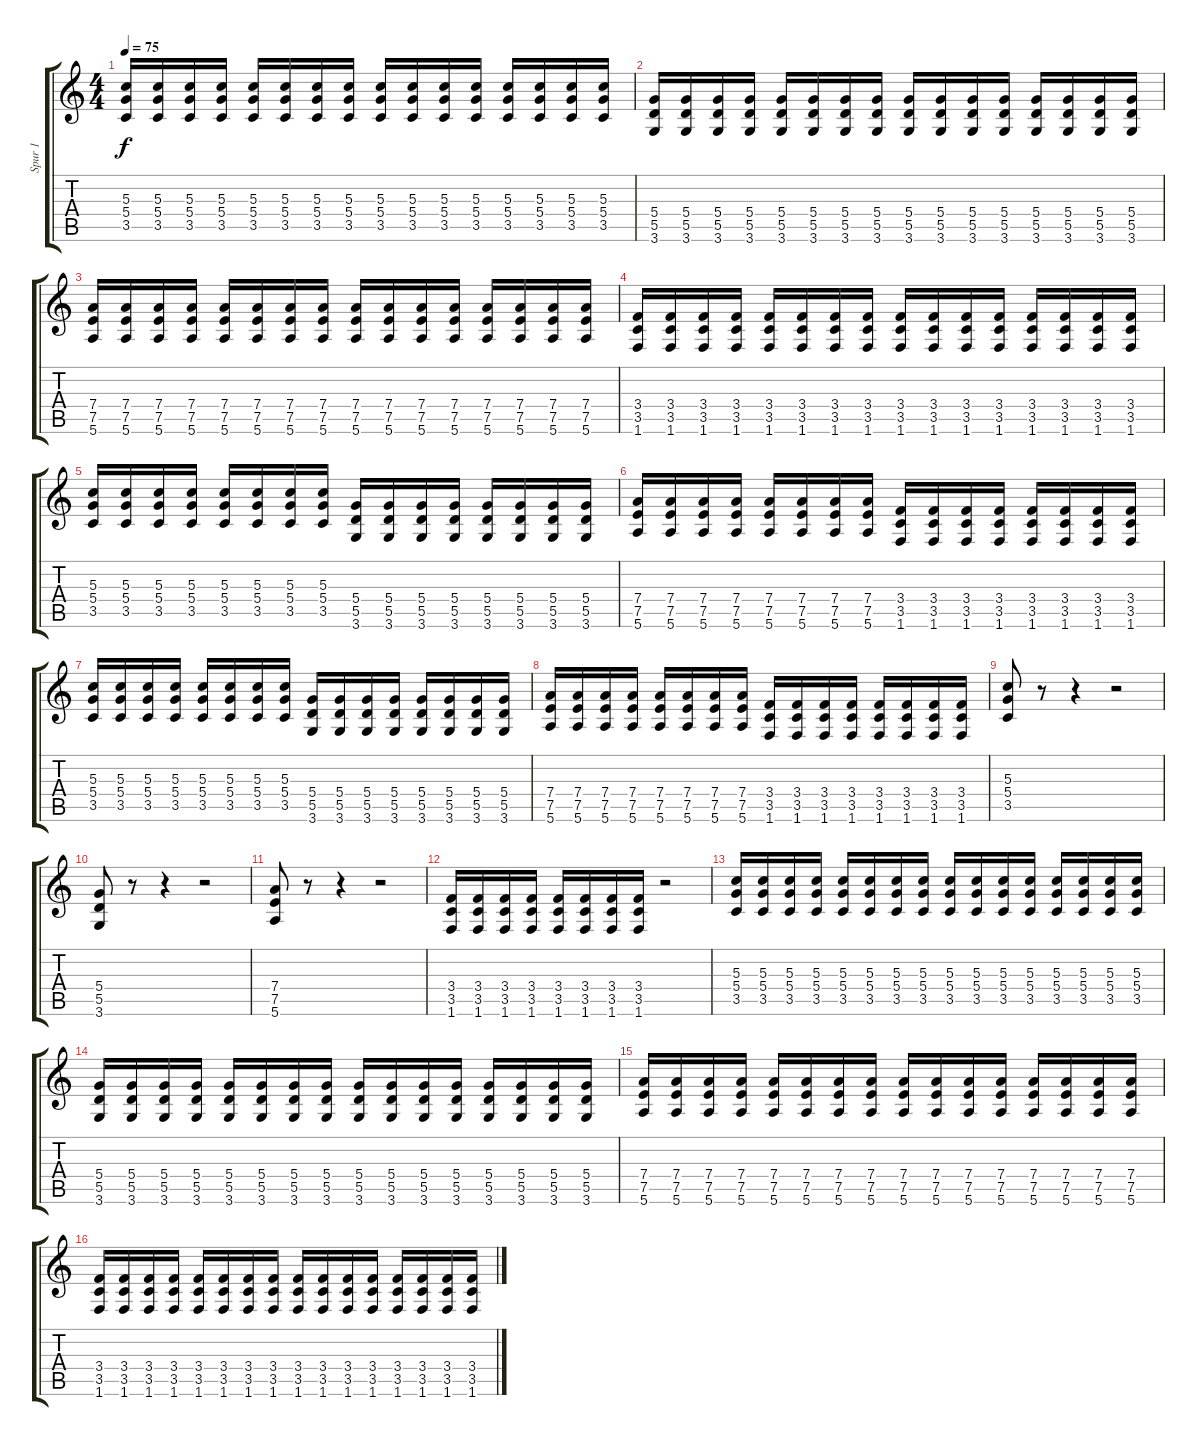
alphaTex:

\track ("Spur 1" "Spur 1") {instrument distortionguitar}
\staff {score tabs}
\tuning (E4 B3 G3 D3 A2 E2) {hide}
\ts (4 4)
\tempo 75
\clef g2
\ks c
(5.3 5.4 3.5).16{dy f} (5.3 5.4 3.5).16 (5.3 5.4 3.5).16 (5.3 5.4 3.5).16 (5.3 5.4 3.5).16 (5.3 5.4 3.5).16 (5.3 5.4 3.5).16 (5.3 5.4 3.5).16 (5.3 5.4 3.5).16 (5.3 5.4 3.5).16 (5.3 5.4 3.5).16 (5.3 5.4 3.5).16 (5.3 5.4 3.5).16 (5.3 5.4 3.5).16 (5.3 5.4 3.5).16 (5.3 5.4 3.5).16 |
(5.4 5.5 3.6).16 (5.4 5.5 3.6).16 (5.4 5.5 3.6).16 (5.4 5.5 3.6).16 (5.4 5.5 3.6).16 (5.4 5.5 3.6).16 (5.4 5.5 3.6).16 (5.4 5.5 3.6).16 (5.4 5.5 3.6).16 (5.4 5.5 3.6).16 (5.4 5.5 3.6).16 (5.4 5.5 3.6).16 (5.4 5.5 3.6).16 (5.4 5.5 3.6).16 (5.4 5.5 3.6).16 (5.4 5.5 3.6).16 |
(7.4 7.5 5.6).16 (7.4 7.5 5.6).16 (7.4 7.5 5.6).16 (7.4 7.5 5.6).16 (7.4 7.5 5.6).16 (7.4 7.5 5.6).16 (7.4 7.5 5.6).16 (7.4 7.5 5.6).16 (7.4 7.5 5.6).16 (7.4 7.5 5.6).16 (7.4 7.5 5.6).16 (7.4 7.5 5.6).16 (7.4 7.5 5.6).16 (7.4 7.5 5.6).16 (7.4 7.5 5.6).16 (7.4 7.5 5.6).16 |
(3.4 3.5 1.6).16 (3.4 3.5 1.6).16 (3.4 3.5 1.6).16 (3.4 3.5 1.6).16 (3.4 3.5 1.6).16 (3.4 3.5 1.6).16 (3.4 3.5 1.6).16 (3.4 3.5 1.6).16 (3.4 3.5 1.6).16 (3.4 3.5 1.6).16 (3.4 3.5 1.6).16 (3.4 3.5 1.6).16 (3.4 3.5 1.6).16 (3.4 3.5 1.6).16 (3.4 3.5 1.6).16 (3.4 3.5 1.6).16 |
(5.3 5.4 3.5).16 (5.3 5.4 3.5).16 (5.3 5.4 3.5).16 (5.3 5.4 3.5).16 (5.3 5.4 3.5).16 (5.3 5.4 3.5).16 (5.3 5.4 3.5).16 (5.3 5.4 3.5).16 (5.4 5.5 3.6).16 (5.4 5.5 3.6).16 (5.4 5.5 3.6).16 (5.4 5.5 3.6).16 (5.4 5.5 3.6).16 (5.4 5.5 3.6).16 (5.4 5.5 3.6).16 (5.4 5.5 3.6).16 |
(7.4 7.5 5.6).16 (7.4 7.5 5.6).16 (7.4 7.5 5.6).16 (7.4 7.5 5.6).16 (7.4 7.5 5.6).16 (7.4 7.5 5.6).16 (7.4 7.5 5.6).16 (7.4 7.5 5.6).16 (3.4 3.5 1.6).16 (3.4 3.5 1.6).16 (3.4 3.5 1.6).16 (3.4 3.5 1.6).16 (3.4 3.5 1.6).16 (3.4 3.5 1.6).16 (3.4 3.5 1.6).16 (3.4 3.5 1.6).16 |
(5.3 5.4 3.5).16 (5.3 5.4 3.5).16 (5.3 5.4 3.5).16 (5.3 5.4 3.5).16 (5.3 5.4 3.5).16 (5.3 5.4 3.5).16 (5.3 5.4 3.5).16 (5.3 5.4 3.5).16 (5.4 5.5 3.6).16 (5.4 5.5 3.6).16 (5.4 5.5 3.6).16 (5.4 5.5 3.6).16 (5.4 5.5 3.6).16 (5.4 5.5 3.6).16 (5.4 5.5 3.6).16 (5.4 5.5 3.6).16 |
(7.4 7.5 5.6).16 (7.4 7.5 5.6).16 (7.4 7.5 5.6).16 (7.4 7.5 5.6).16 (7.4 7.5 5.6).16 (7.4 7.5 5.6).16 (7.4 7.5 5.6).16 (7.4 7.5 5.6).16 (3.4 3.5 1.6).16 (3.4 3.5 1.6).16 (3.4 3.5 1.6).16 (3.4 3.5 1.6).16 (3.4 3.5 1.6).16 (3.4 3.5 1.6).16 (3.4 3.5 1.6).16 (3.4 3.5 1.6).16 |
(5.3 5.4 3.5).8 r.8 r.4 r.2 |
(5.4 5.5 3.6).8 r.8 r.4 r.2 |
(7.4 7.5 5.6).8 r.8 r.4 r.2 |
(3.4 3.5 1.6).16 (3.4 3.5 1.6).16 (3.4 3.5 1.6).16 (3.4 3.5 1.6).16 (3.4 3.5 1.6).16 (3.4 3.5 1.6).16 (3.4 3.5 1.6).16 (3.4 3.5 1.6).16 r.2 |
(5.3 5.4 3.5).16 (5.3 5.4 3.5).16 (5.3 5.4 3.5).16 (5.3 5.4 3.5).16 (5.3 5.4 3.5).16 (5.3 5.4 3.5).16 (5.3 5.4 3.5).16 (5.3 5.4 3.5).16 (5.3 5.4 3.5).16 (5.3 5.4 3.5).16 (5.3 5.4 3.5).16 (5.3 5.4 3.5).16 (5.3 5.4 3.5).16 (5.3 5.4 3.5).16 (5.3 5.4 3.5).16 (5.3 5.4 3.5).16 |
(5.4 5.5 3.6).16 (5.4 5.5 3.6).16 (5.4 5.5 3.6).16 (5.4 5.5 3.6).16 (5.4 5.5 3.6).16 (5.4 5.5 3.6).16 (5.4 5.5 3.6).16 (5.4 5.5 3.6).16 (5.4 5.5 3.6).16 (5.4 5.5 3.6).16 (5.4 5.5 3.6).16 (5.4 5.5 3.6).16 (5.4 5.5 3.6).16 (5.4 5.5 3.6).16 (5.4 5.5 3.6).16 (5.4 5.5 3.6).16 |
(7.4 7.5 5.6).16 (7.4 7.5 5.6).16 (7.4 7.5 5.6).16 (7.4 7.5 5.6).16 (7.4 7.5 5.6).16 (7.4 7.5 5.6).16 (7.4 7.5 5.6).16 (7.4 7.5 5.6).16 (7.4 7.5 5.6).16 (7.4 7.5 5.6).16 (7.4 7.5 5.6).16 (7.4 7.5 5.6).16 (7.4 7.5 5.6).16 (7.4 7.5 5.6).16 (7.4 7.5 5.6).16 (7.4 7.5 5.6).16 |
(3.4 3.5 1.6).16 (3.4 3.5 1.6).16 (3.4 3.5 1.6).16 (3.4 3.5 1.6).16 (3.4 3.5 1.6).16 (3.4 3.5 1.6).16 (3.4 3.5 1.6).16 (3.4 3.5 1.6).16 (3.4 3.5 1.6).16 (3.4 3.5 1.6).16 (3.4 3.5 1.6).16 (3.4 3.5 1.6).16 (3.4 3.5 1.6).16 (3.4 3.5 1.6).16 (3.4 3.5 1.6).16 (3.4 3.5 1.6).16
